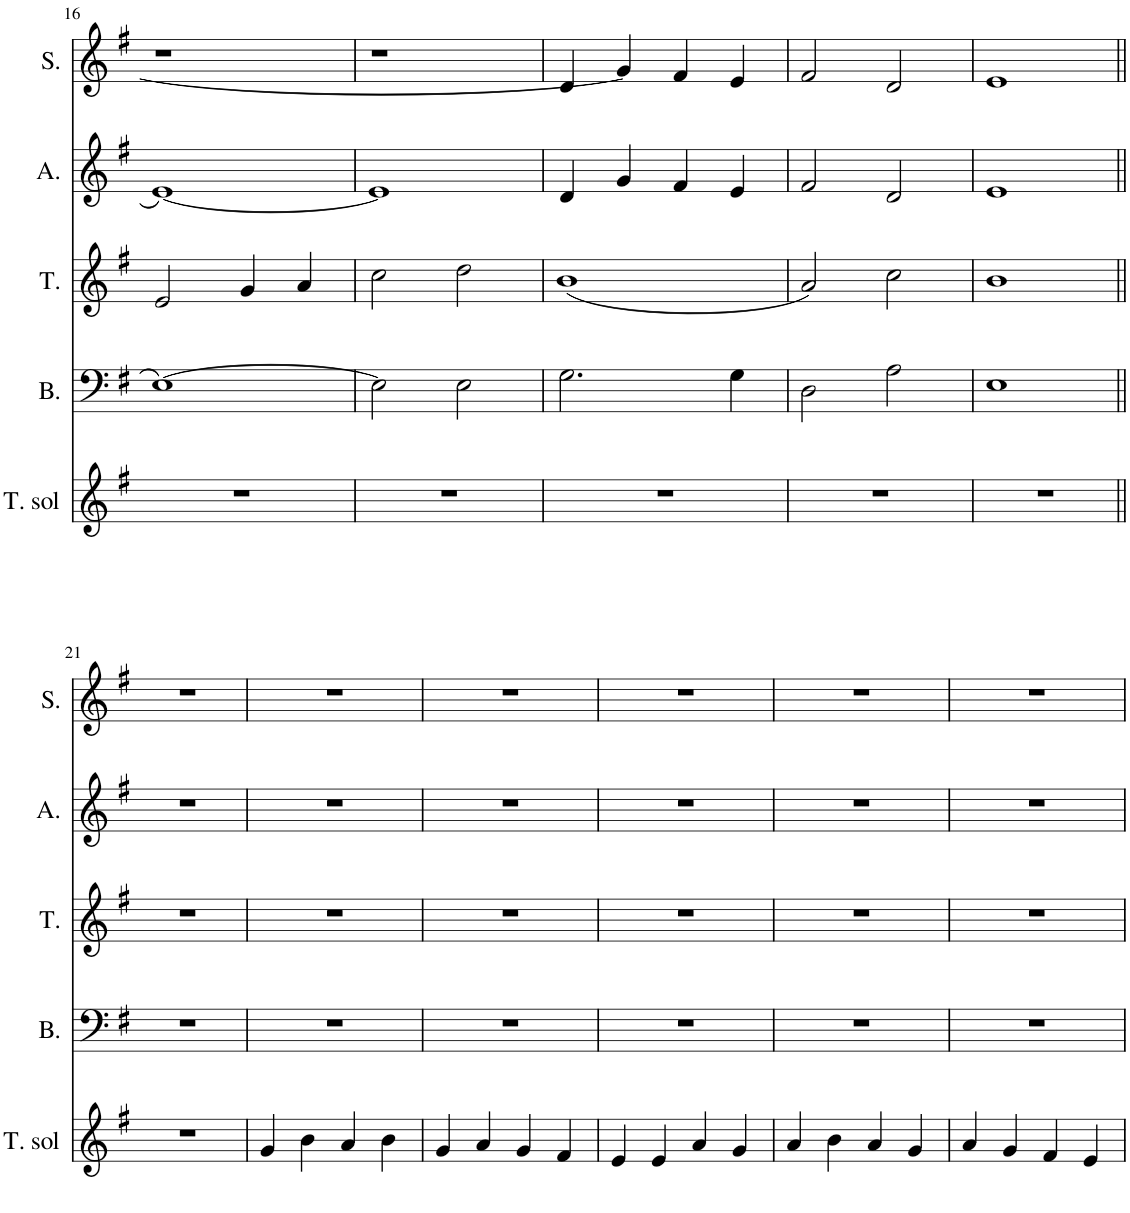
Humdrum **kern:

**kern	**kern	**kern	**kern	**kern
*part5	*part4	*part3	*part2	*part1
*staff5	*staff4	*staff3	*staff2	*staff1
*I"T. solo	*I"Bass	*I"Tenor	*I"Alto	*I"Soprano
*I'T. sol	*I'B.	*I'T.	*I'A.	*I'S.
!!LO:PB:g=z
*clefG2	*clefF4	*clefG2	*clefG2	*clefG2
*k[f#]	*k[f#]	*k[f#]	*k[f#]	*k[f#]
*M2/2	*M2/2	*M2/2	*M2/2	*M2/2
*met(c|)	*met(c|)	*met(c|)	*met(c|)	*met(c|)
=16	=16	=16	=16	=16
1r	[1E	2e/	[1e	1r
.	.	4g/	.	.
.	.	4a/	.	.
=17	=17	=17	=17	=17
1r	2E\]	2cc\	1e]	1r
.	2E\	2dd\	.	.
=18	=18	=18	=18	=18
1r	2.G\	(1b	4d/	4d/
.	.	.	4g/	4g/]
.	.	.	4f#/	4f#/
.	4G\	.	4e/	4e/
=19	=19	=19	=19	=19
1r	2D\	2a/)	2f#/	2f#/
.	2A\	2cc\	2d/	2d/
=20	=20	=20	=20	=20
1r	1E	1b	1e	1e
!!LO:LB:g=z
=21||	=21||	=21||	=21||	=21||
1r	1r	1r	1r	1r
=22	=22	=22	=22	=22
4g/	1r	1r	1r	1r
4b\	.	.	.	.
4a/	.	.	.	.
4b\	.	.	.	.
=23	=23	=23	=23	=23
4g/	1r	1r	1r	1r
4a/	.	.	.	.
4g/	.	.	.	.
4f#/	.	.	.	.
=24	=24	=24	=24	=24
4e/	1r	1r	1r	1r
4e/	.	.	.	.
4a/	.	.	.	.
4g/	.	.	.	.
=25	=25	=25	=25	=25
4a/	1r	1r	1r	1r
4b\	.	.	.	.
4a/	.	.	.	.
4g/	.	.	.	.
=26	=26	=26	=26	=26
4a/	1r	1r	1r	1r
4g/	.	.	.	.
4f#/	.	.	.	.
4e/	.	.	.	.
=	=	=	=	=
*-	*-	*-	*-	*-
